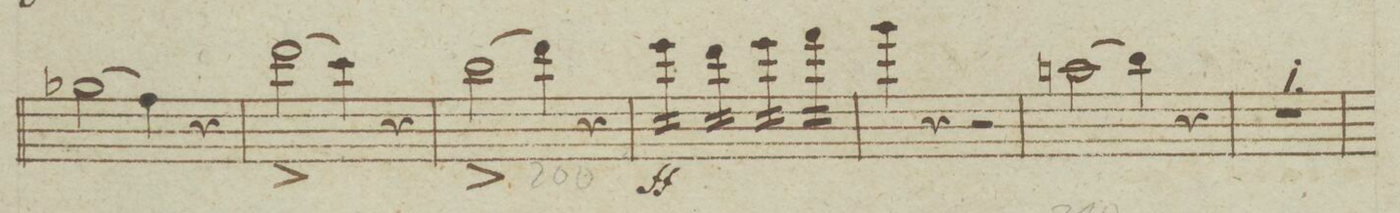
**kern	**dynam
*I"Violino Primo.	*
*clefG2	*
*k[b-e-a-]	*
*met(c)	*
*M4/4	*
(2gg-X\	.
4ff\)	.
4r	.
=195	=195
(2ddd^<\	.
4ccc\)	.
4r	.
=196	=196
(2bb-^<\	.
4ddd\)	.
4r	.
=197	=197
*tremolo	*
16eee-\LL	ff
16eee-\	.
16eee-\	.
16eee-\JJ	.
16ddd\LL	.
16ddd\	.
16ddd\	.
16ddd\JJ	.
16eee-\LL	.
16eee-\	.
16eee-\	.
16eee-\JJ	.
16fff\LL	.
16fff\	.
16fff\	.
16fff\JJ	.
*Xtremolo	*
=198	=198
4ggg\	.
4r	.
2r	.
=199	=199
(2aan\	.
4bb-\)	.
4r	.
=200	=200
1r	.
=201	=201
*-	*-
